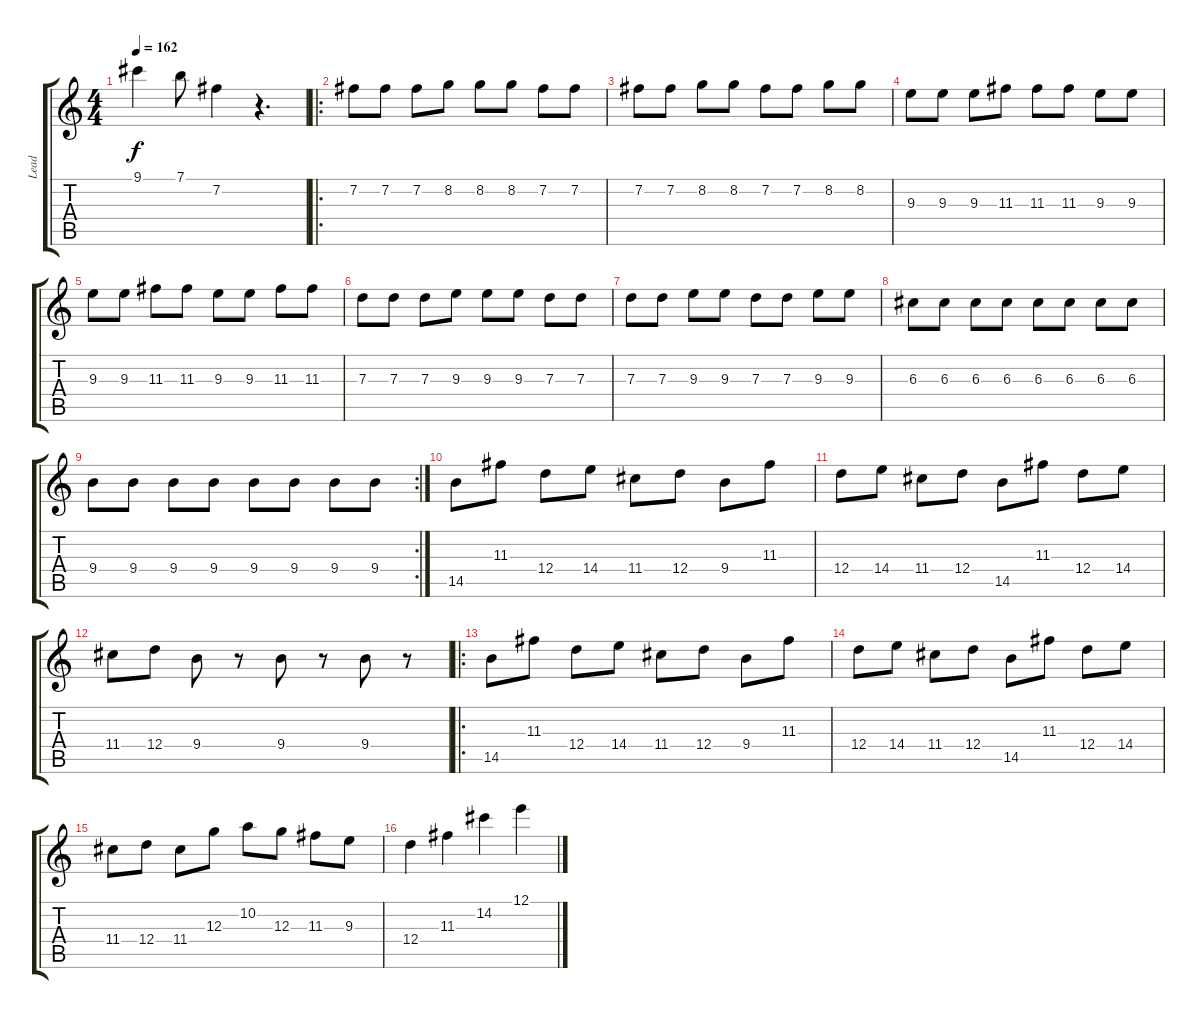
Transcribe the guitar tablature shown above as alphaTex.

\track ("Lead" "Lead") {instrument acousticguitarsteel}
\staff {score tabs}
\tuning (E4 B3 G3 D3 A2 E2) {hide}
\ts (4 4)
\tempo 162
\clef g2
\ks c
9.1.4{dy f} 7.1.8 7.2.4 r.4{d} |
\ro
7.2.8 7.2.8 7.2.8 8.2.8 8.2.8 8.2.8 7.2.8 7.2.8 |
7.2.8 7.2.8 8.2.8 8.2.8 7.2.8 7.2.8 8.2.8 8.2.8 |
9.3.8 9.3.8 9.3.8 11.3.8 11.3.8 11.3.8 9.3.8 9.3.8 |
9.3.8 9.3.8 11.3.8 11.3.8 9.3.8 9.3.8 11.3.8 11.3.8 |
7.3.8 7.3.8 7.3.8 9.3.8 9.3.8 9.3.8 7.3.8 7.3.8 |
7.3.8 7.3.8 9.3.8 9.3.8 7.3.8 7.3.8 9.3.8 9.3.8 |
6.3.8 6.3.8 6.3.8 6.3.8 6.3.8 6.3.8 6.3.8 6.3.8 |
\rc 2
9.4.8 9.4.8 9.4.8 9.4.8 9.4.8 9.4.8 9.4.8 9.4.8 |
14.5.8 11.3.8 12.4.8 14.4.8 11.4.8 12.4.8 9.4.8 11.3.8 |
12.4.8 14.4.8 11.4.8 12.4.8 14.5.8 11.3.8 12.4.8 14.4.8 |
11.4.8 12.4.8 9.4.8 r.8 9.4.8 r.8 9.4.8 r.8 |
\ro
14.5.8 11.3.8 12.4.8 14.4.8 11.4.8 12.4.8 9.4.8 11.3.8 |
12.4.8 14.4.8 11.4.8 12.4.8 14.5.8 11.3.8 12.4.8 14.4.8 |
11.4.8 12.4.8 11.4.8 12.3.8 10.2.8 12.3.8 11.3.8 9.3.8 |
12.4.4 11.3.4 14.2.4 12.1.4
